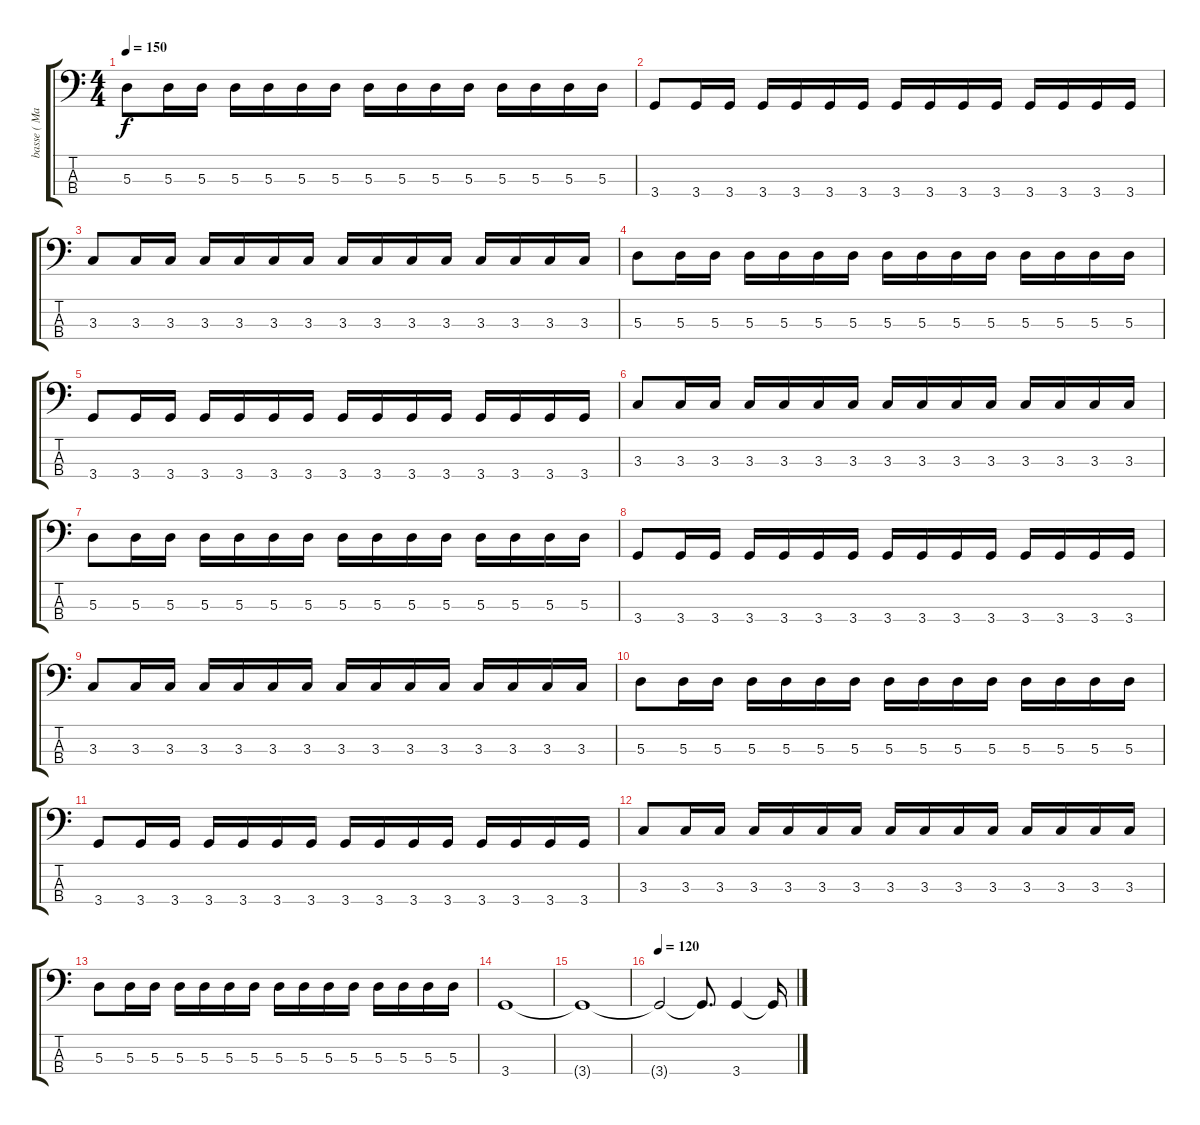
\track ("basse ( Maxime ) " "basse ( Ma") {instrument electricbasspick}
\staff {score tabs}
\tuning (G2 D2 A1 E1) {hide}
\ts (4 4)
\tempo 150
\clef f4
\ks c
5.3.8{dy f} 5.3.16 5.3.16 5.3.16 5.3.16 5.3.16 5.3.16 5.3.16 5.3.16 5.3.16 5.3.16 5.3.16 5.3.16 5.3.16 5.3.16 |
3.4.8 3.4.16 3.4.16 3.4.16 3.4.16 3.4.16 3.4.16 3.4.16 3.4.16 3.4.16 3.4.16 3.4.16 3.4.16 3.4.16 3.4.16 |
3.3.8 3.3.16 3.3.16 3.3.16 3.3.16 3.3.16 3.3.16 3.3.16 3.3.16 3.3.16 3.3.16 3.3.16 3.3.16 3.3.16 3.3.16 |
5.3.8 5.3.16 5.3.16 5.3.16 5.3.16 5.3.16 5.3.16 5.3.16 5.3.16 5.3.16 5.3.16 5.3.16 5.3.16 5.3.16 5.3.16 |
3.4.8 3.4.16 3.4.16 3.4.16 3.4.16 3.4.16 3.4.16 3.4.16 3.4.16 3.4.16 3.4.16 3.4.16 3.4.16 3.4.16 3.4.16 |
3.3.8 3.3.16 3.3.16 3.3.16 3.3.16 3.3.16 3.3.16 3.3.16 3.3.16 3.3.16 3.3.16 3.3.16 3.3.16 3.3.16 3.3.16 |
5.3.8 5.3.16 5.3.16 5.3.16 5.3.16 5.3.16 5.3.16 5.3.16 5.3.16 5.3.16 5.3.16 5.3.16 5.3.16 5.3.16 5.3.16 |
3.4.8 3.4.16 3.4.16 3.4.16 3.4.16 3.4.16 3.4.16 3.4.16 3.4.16 3.4.16 3.4.16 3.4.16 3.4.16 3.4.16 3.4.16 |
3.3.8 3.3.16 3.3.16 3.3.16 3.3.16 3.3.16 3.3.16 3.3.16 3.3.16 3.3.16 3.3.16 3.3.16 3.3.16 3.3.16 3.3.16 |
5.3.8 5.3.16 5.3.16 5.3.16 5.3.16 5.3.16 5.3.16 5.3.16 5.3.16 5.3.16 5.3.16 5.3.16 5.3.16 5.3.16 5.3.16 |
3.4.8 3.4.16 3.4.16 3.4.16 3.4.16 3.4.16 3.4.16 3.4.16 3.4.16 3.4.16 3.4.16 3.4.16 3.4.16 3.4.16 3.4.16 |
3.3.8 3.3.16 3.3.16 3.3.16 3.3.16 3.3.16 3.3.16 3.3.16 3.3.16 3.3.16 3.3.16 3.3.16 3.3.16 3.3.16 3.3.16 |
5.3.8 5.3.16 5.3.16 5.3.16 5.3.16 5.3.16 5.3.16 5.3.16 5.3.16 5.3.16 5.3.16 5.3.16 5.3.16 5.3.16 5.3.16 |
3.4.1 |
3.4{t}.1 |
\tempo 120
3.4{t}.2 3.4{t}.8{d} 3.4.4 3.4{t}.16
